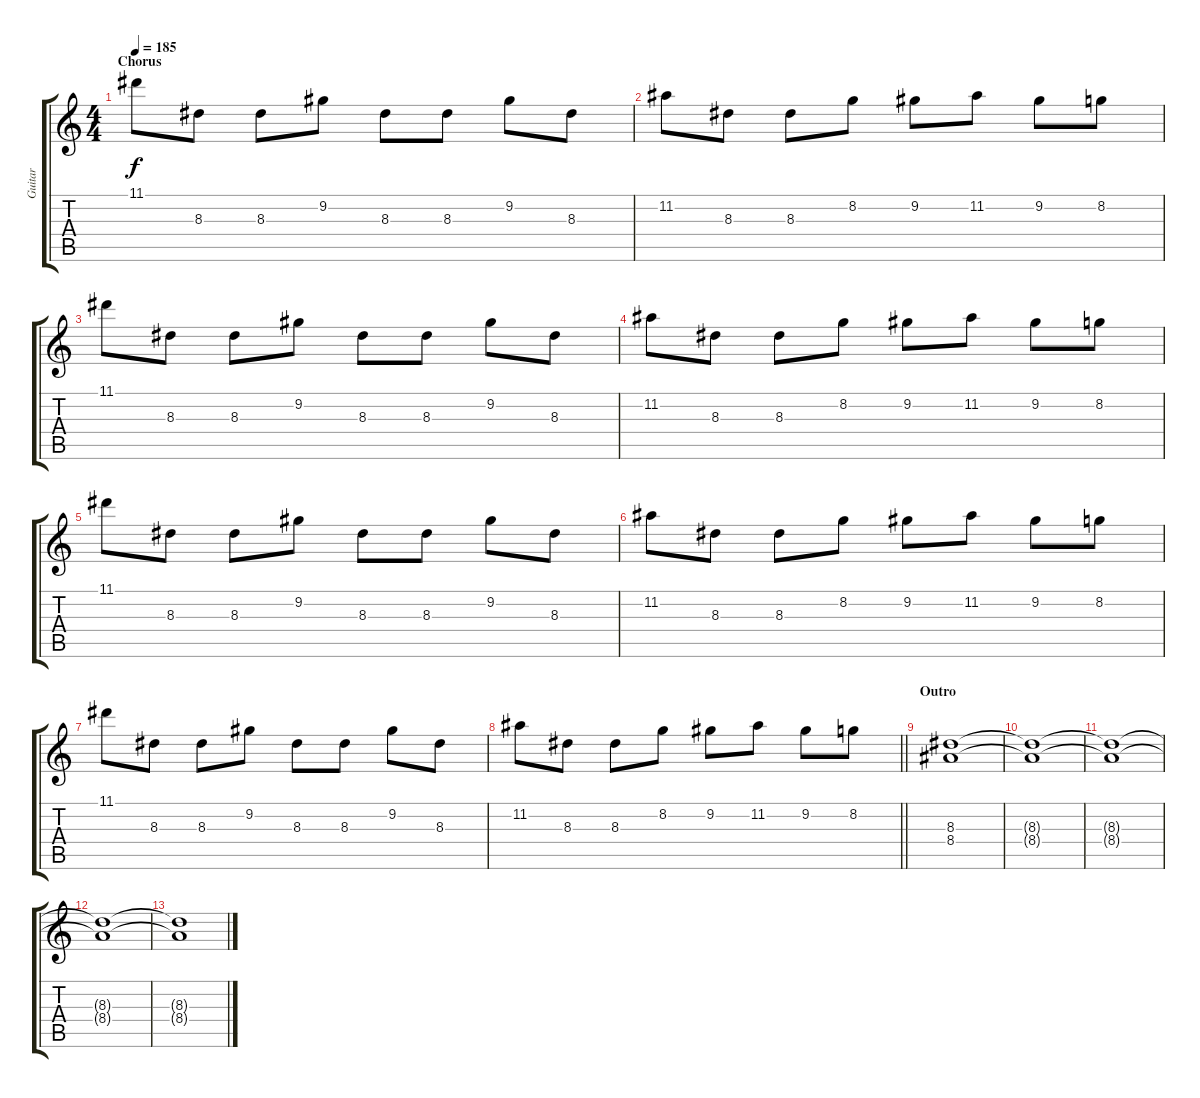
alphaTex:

\track ("Guitar" "Guitar") {instrument distortionguitar}
\staff {score tabs}
\tuning (E4 B3 G3 D3 A2 D2) {hide}
\ts (4 4)
\section ("" "Chorus")
\tempo 185
\clef g2
\ks c
11.1.8{dy f volume 11 balance 5} 8.3.8 8.3.8 9.2.8 8.3.8 8.3.8 9.2.8 8.3.8 |
11.2.8 8.3.8 8.3.8 8.2.8 9.2.8 11.2.8 9.2.8 8.2.8 |
11.1.8 8.3.8 8.3.8 9.2.8 8.3.8 8.3.8 9.2.8 8.3.8 |
11.2.8 8.3.8 8.3.8 8.2.8 9.2.8 11.2.8 9.2.8 8.2.8 |
11.1.8 8.3.8 8.3.8 9.2.8 8.3.8 8.3.8 9.2.8 8.3.8 |
11.2.8 8.3.8 8.3.8 8.2.8 9.2.8 11.2.8 9.2.8 8.2.8 |
11.1.8 8.3.8 8.3.8 9.2.8 8.3.8 8.3.8 9.2.8 8.3.8 |
\barLineRight lightlight
11.2.8 8.3.8 8.3.8 8.2.8 9.2.8 11.2.8 9.2.8 8.2.8 |
\section ("" "Outro")
(8.3 8.4).1 |
(8.3{t} 8.4{t}).1{volume 0} |
(8.3{t} 8.4{t}).1 |
(8.3{t} 8.4{t}).1 |
(8.3{t} 8.4{t}).1
